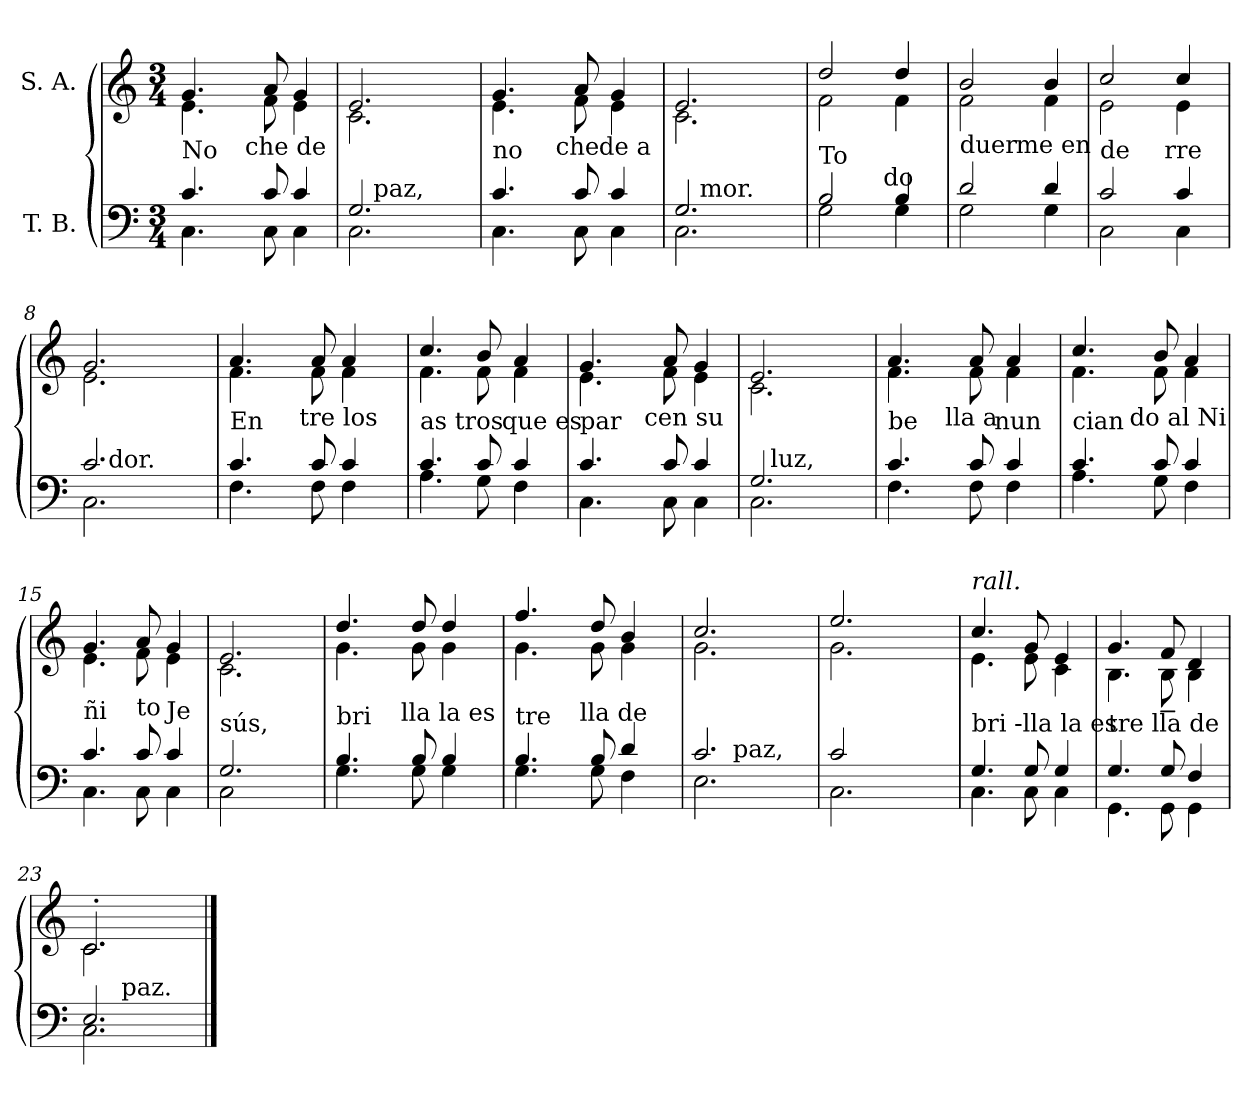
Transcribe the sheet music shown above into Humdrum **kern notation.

**kern	**kern
*part2	*part1
*staff2	*staff1
*I"T. B.	*I"S. A.
*clefF4	*clefG2
*k[]	*k[]
*C:	*C:
*M3/4	*M3/4
=1	=1
*^	*^
!LO:TX:a:t=No	!	!	!
*	*^	*	*
4.c/	4.C\	4ryy	4.g/	4.e\
.	.	16ryy	.	.
!	!	!LO:TX:a:t=che de	!	!
.	.	4..ryy	.	.
8c/	8C\	.	8a/	8f\
4c/	4C\	.	4g/	4e\
=2	=2	=2	=2	=2
2.G/	2.C\	16.ryy	2.e/	2.c\
!	!	!LO:TX:a:t=paz,	!	!
.	.	2ryy	.	.
.	.	8ryy	.	.
.	.	32ryy	.	.
=3	=3	=3	=3	=3
!LO:TX:a:t=no	!	!	!	!
*	*	*^	*	*
4.c/	4.C\	4ryy	4...ryy	4.g/	4.e\
.	.	16ryy	.	.	.
!	!	!LO:TX:a:t=che	!	!	!
.	.	4..ryy	.	.	.
8c/	8C\	.	.	8a/	8f\
!	!	!	!LO:TX:a:t=de a	!	!
.	.	.	4ryy	.	.
4c/	4C\	.	.	4g/	4e\
.	.	.	32ryy	.	.
*	*	*v	*v	*	*
=4	=4	=4	=4	=4
2.G/	2.C\	16.ryy	2.e/	2.c\
!	!	!LO:TX:a:t=mor.	!	!
.	.	2ryy	.	.
.	.	8ryy	.	.
.	.	32ryy	.	.
=5	=5	=5	=5	=5
!LO:TX:a:t=To	!	!	!	!
2B/	2G\	4...ryy	2dd/	2f\
!	!	!LO:TX:a:t=do	!	!
.	.	4ryy	.	.
4B/	4G\	.	4dd/	4f\
.	.	32ryy	.	.
=6	=6	=6	=6	=6
!LO:TX:a:t=duer	!	!	!	!
2d/	2G\	4.ryy	2b/	2f\
!	!	!LO:TX:a:t=me en	!	!
.	.	4.ryy	.	.
4d/	4G\	.	4b/	4f\
!!LO:LB:g=z	!!
=7	=7	=7	=7	=7
!LO:TX:a:t=de	!	!	!	!
2c/	2C\	4...ryy	2cc/	2e\
!	!	!LO:TX:a:t=rre	!	!
.	.	4ryy	.	.
4c/	4C\	.	4cc/	4e\
.	.	32ryy	.	.
=8	=8	=8	=8	=8
2.c/	2.C\	16.ryy	2.g/	2.e\
!	!	!LO:TX:a:t=dor.	!	!
.	.	2ryy	.	.
.	.	8ryy	.	.
.	.	32ryy	.	.
=9	=9	=9	=9	=9
!LO:TX:a:t=En	!	!	!	!
4.c/	4.F\	4ryy	4.a/	4.f\
.	.	16.ryy	.	.
!	!	!LO:TX:a:t=tre los	!	!
.	.	4ryy	.	.
8c/	8F\	.	8a/	8f\
4c/	4F\	.	4a/	4f\
.	.	8ryy	.	.
.	.	32ryy	.	.
=10	=10	=10	=10	=10
!LO:TX:a:t=as tros	!	!	!	!
4.c/	4.A\	4...ryy	4.cc/	4.f\
8c/	8G\	.	8b/	8f\
!	!	!LO:TX:a:t=que es	!	!
.	.	4ryy	.	.
4c/	4F\	.	4a/	4f\
.	.	32ryy	.	.
=11	=11	=11	=11	=11
!LO:TX:a:t=par	!	!	!	!
4.c/	4.C\	4ryy	4.g/	4.e\
.	.	16ryy	.	.
!	!	!LO:TX:a:t=cen su	!	!
.	.	4..ryy	.	.
8c/	8C\	.	8a/	8f\
4c/	4C\	.	4g/	4e\
=12	=12	=12	=12	=12
2.G/	2.C\	16ryy	2.e/	2.c\
!	!	!LO:TX:a:t=luz,	!	!
.	.	2ryy	.	.
.	.	8.ryy	.	.
!!LO:LB:g=z	!!
=13	=13	=13	=13	=13
!LO:TX:a:t=be	!	!	!	!
*	*	*^	*	*
4.c/	4.F\	4ryy	4...ryy	4.a/	4.f\
.	.	32ryy	.	.	.
!	!	!LO:TX:a:t=lla a	!	!	!
.	.	4...ryy	.	.	.
8c/	8F\	.	.	8a/	8f\
!	!	!	!LO:TX:a:t=nun	!	!
.	.	.	4ryy	.	.
4c/	4F\	.	.	4a/	4f\
.	.	.	32ryy	.	.
=14	=14	=14	=14	=14	=14
!LO:TX:a:t=cian	!	!	!	!	!
*	*	*v	*v	*	*
4.c/	4.A\	4ryy	4.cc/	4.f\
.	.	32ryy	.	.
!	!	!LO:TX:a:t=do al Ni	!	!
.	.	4...ryy	.	.
8c/	8G\	.	8b/	8f\
4c/	4F\	.	4a/	4f\
=15	=15	=15	=15	=15
!LO:TX:a:t=ñi	!	!	!	!
*	*v	*v	*	*
4.c/	4.C\	4.g/	4.e\
!LO:TX:a:t=to	!	!	!
8c/	8C\	8a/	8f\
!LO:TX:a:t=Je	!	!	!
4c/	4C\	4g/	4e\
=16	=16	=16	=16
!LO:TX:a:t=sús,	!	!	!
2.G/	2C\	2.e/	2.c\
.	4ryy	.	.
=17	=17	=17	=17
!LO:TX:a:t=bri	!	!	!
*	*^	*	*
4.B/	4.G\	4ryy	4.dd/	4.g\
.	.	16.ryy	.	.
!	!	!LO:TX:a:t=lla la es	!	!
.	.	4ryy	.	.
8B/	8G\	.	8dd/	8g\
4B/	4G\	.	4dd/	4g\
.	.	8ryy	.	.
.	.	32ryy	.	.
=18	=18	=18	=18	=18
!LO:TX:a:t=tre	!	!	!	!
4.B/	4.G\	4ryy	4.ff/	4.g\
.	.	16.ryy	.	.
!	!	!LO:TX:a:t=lla de	!	!
.	.	4ryy	.	.
8B/	8G\	.	8dd/	8g\
4d/	4F\	.	4b/	4g\
.	.	8ryy	.	.
.	.	32ryy	.	.
!!LO:LB:g=z	!!
=19	=19	=19	=19	=19
2.c/	2.E\	8ryy	2.cc/	2.g\
.	.	32ryy	.	.
!	!	!LO:TX:a:t=paz,	!	!
.	.	2ryy	.	.
.	.	16.ryy	.	.
=20	=20	=20	=20	=20
16ryy	2c/	2.C\	2.ee/	2.g\
2ryy	.	.	.	.
.	4ryy	.	.	.
8.ryy	.	.	.	.
*	*v	*v	*	*
=21	=21	=21	=21
!	!	!LO:TX:a:i:t=rall.	!
!LO:TX:a:t=bri -lla la es	!	!	!
4.G/	4.C\	4.cc/	4.e\
8G/	8C\	8g/	8e\
4G/	4C\	4e/	4c\
=22	=22	=22	=22
!LO:TX:a:t=tre lla de	!	!	!
4.G/	4.GG\	4.g/	4.B\
8G/	8GG\	8f/	8B~<\
4F/	4GG\	4d/	4B\
=23	=23	=23	=23
*	*^	*	*
2.E/	2.C\	8ryy	2.c'>/	2.c\
.	.	32ryy	.	.
!	!	!LO:TX:a:t=paz.	!	!
.	.	2ryy	.	.
.	.	16.ryy	.	.
*v	*v	*v	*	*
*	*v	*v
==	==
*-	*-
